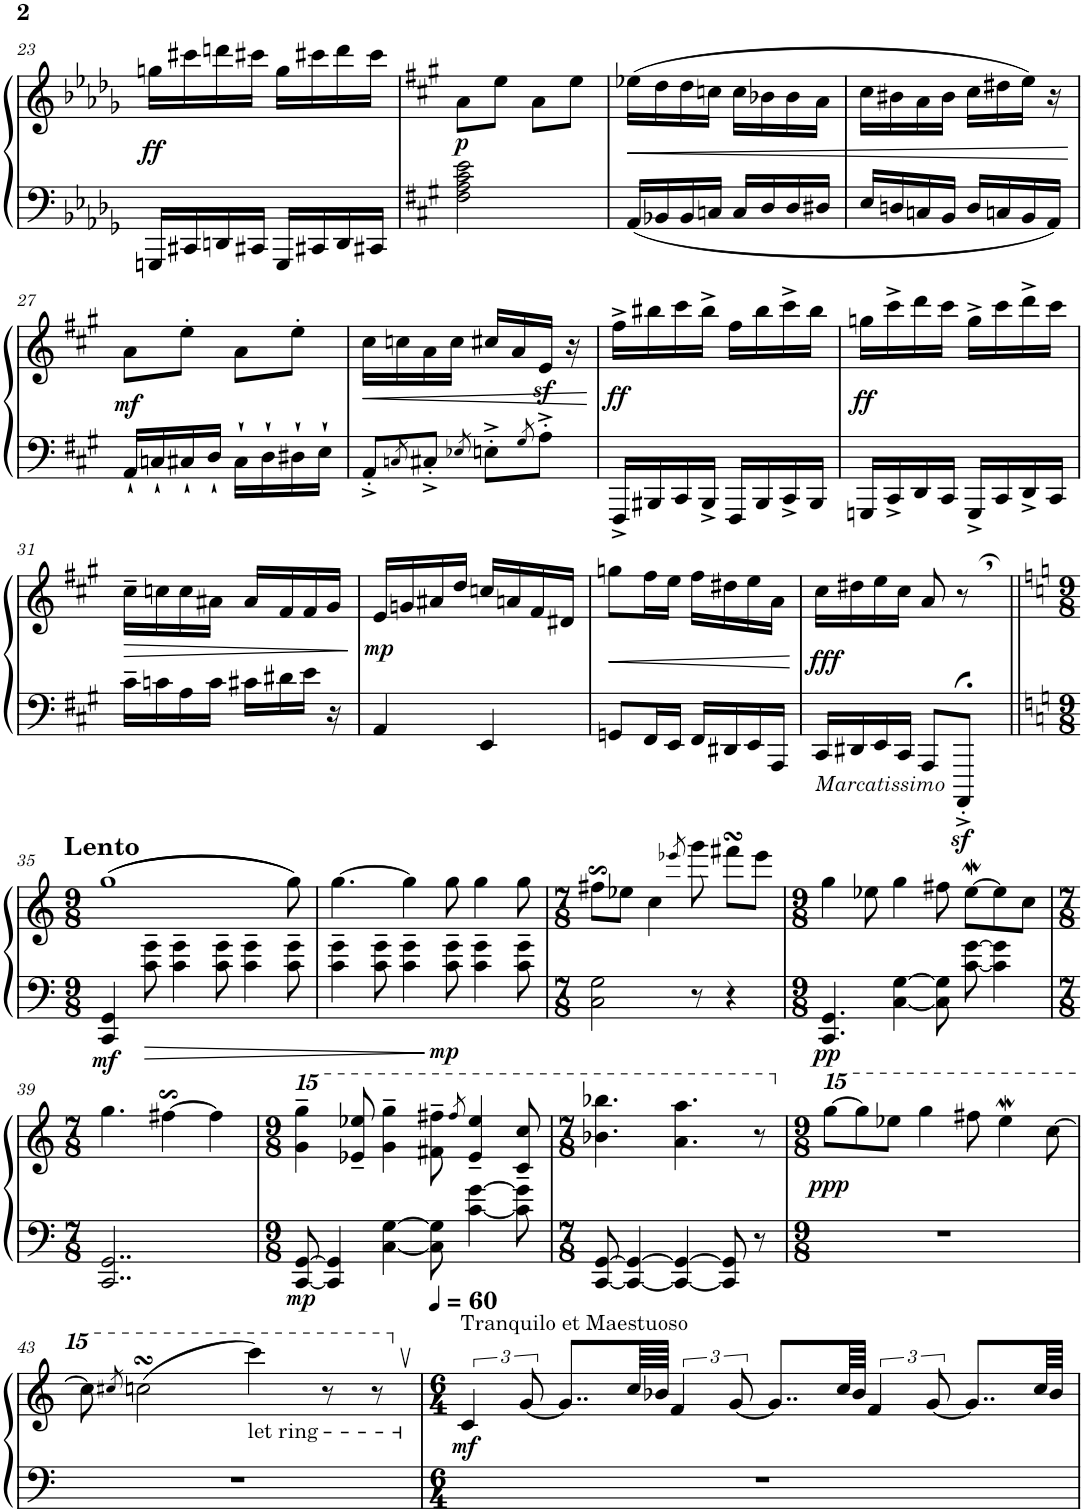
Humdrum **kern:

**kern	**kern	**dynam
*part1	*part1	*part1
*staff2	*staff1	*staff1/2
*I"Piano	*	*
*I'Pno.	*	*
!!LO:PB:g=z
*clefF4	*clefG2	*
*k[b-e-a-d-g-]	*k[b-e-a-d-g-]	*
*M2/4	*M2/4	*
=23	=23	=23
!	!	!LO:DY:b
16GGGn/LL	16ggn\LL	ff
16CC#X/	16ccc#X\	.
16DDn/	16dddn\	.
16CC#X/JJ	16ccc#X\JJ	.
16GGG/LL	16gg\LL	.
16CC#X/	16ccc#X\	.
16DD/	16ddd\	.
16CC#X/JJ	16ccc#\JJ	.
=24	=24	=24
*k[f#c#g#]	*k[f#c#g#]	*
!	!	!LO:DY:b
2F#\ 2A\ 2c#\ 2e\	8a\L	p
.	8ee\J	.
.	8a\L	.
.	8ee\J	.
=25	=25	=25
!	!	!LO:HP:b
16AA/LL	(16ee-X\LL	<
16BB-X/	16dd\	.
16BB-/	16dd\	.
16Cn/JJ	16ccn\JJ	.
16C/LL	16cc\LL	.
16D/	16b-X\	.
16D/	16b-\	.
16D#X/JJ	16a\JJ	.
=26	=26	=26
16E/LL	16cc#\LL	.
16Dn/	16b#X\	.
16Cn/	16a\	.
16BB/JJ	16b#\JJ	.
16D/LL	16cc#\LL	.
16Cn/	16dd#X\	.
16BB/	16ee\JJ)	.
16AA/JJ	16r	.
.	.	[
!!LO:LB:g=z
=27	=27	=27
!	!	!LO:DY:b
16AA`/LL	8a\L	mf
16Cn`/	.	.
16C#X`/	8ee'\J	.
16D`/JJ	.	.
16C#`\LL	8a\L	.
16D`\	.	.
16D#X`\	8ee'\J	.
16E`\JJ	.	.
=28	=28	=28
!	!	!LO:HP:b
8AA'^/L	16cc#\LL	<
.	16ccn\	.
8qCn/	.	.
8C#X'^/J	16a\	.
.	16cc\JJ	.
8qE-X/	.	.
8En'^\L	16cc#X/LL	.
.	16a/	.
8qG#/	.	.
8A'^\J	16ez</JJ	.
.	16r	.
.	.	[
=29	=29	=29
!	!	!LO:DY:b
16FFF#^/LL	16ff#^\LL	ff
16BBB#X/	16bb#X\	.
16CC#/	16ccc#\	.
16BBB#^/JJ	16bb#^\JJ	.
16FFF#/LL	16ff#\LL	.
16BBB#/	16bb#\	.
16CC#^/	16ccc#^\	.
16BBB#/JJ	16bb#\JJ	.
=30	=30	=30
!	!	!LO:DY:b
16GGGn/LL	16ggn\LL	ff
16CC#^/	16ccc#^\	.
16DD/	16ddd\	.
16CC#/JJ	16ccc#\JJ	.
16GGG^/LL	16gg^\LL	.
16CC#/	16ccc#\	.
16DD^/	16ddd^\	.
16CC#/JJ	16ccc#\JJ	.
!!LO:LB:g=z
=31	=31	=31
!	!	!LO:HP:b
16c#~\LL	16cc#~\LL	>
16cn\	16ccn\	.
16A\	16cc\	.
16c\JJ	16a#X\JJ	.
16c#X\LL	16a#/LL	.
16d#X\	16f#/	.
16e\JJ	16f#/	.
16r	16g#/JJ	.
.	.	]
=32	=32	=32
!	!	!LO:DY:b
4AA/	16e/LL	mp
.	16gn/	.
.	16a#X/	.
.	16dd/JJ	.
4EE/	16ccn/LL	.
.	16an/	.
.	16f#/	.
.	16d#X/JJ	.
=33	=33	=33
!	!	!LO:HP:b
8GGn/L	8ggn\L	<
16FF#/L	16ff#\L	.
16EE/JJ	16ee\JJ	.
16FF#/LL	16ff#\LL	.
16DD#X/	16dd#X\	.
16EE/	16ee\	.
16AAA/JJ	16a\JJ	.
.	.	[
=34	=34	=34
!LO:TX:b:i:t=Marcatissimo	!	!
!	!	!LO:DY:b
16CC#/LL	16cc#\LL	fff
16DD#X/	16dd#X\	.
16EE/	16ee\	.
16CC#/JJ	16cc#\JJ	.
8AAA/L	8a/	.
8AAAAz<;<'^/J	8r	.
!!LO:LB:g=z
=35||	=35||	=35||
*k[]	*k[]	*
*M9/8	*M9/8	*
!	!LO:TX:a:B:t=Lento	!
!	!	!LO:DY:b=2
4CC/ 4GG/	((1gg	mf
8c\~ 8g\~	.	.
4c\~ 4g\~	.	.
8c\~ 8g\~	.	.
4c\~ 4g\~	.	.
8c\~ 8g\~	8gg\))	.
=36	=36	=36
4c\~ 4g\~	[4.gg\	.
8c\~ 8g\~	.	.
4c\~ 4g\~	4gg\]	.
!	!	!LO:DY:b=2
8c\~ 8g\~	8gg\	mp
4c\~ 4g\~	4gg\	.
8c\~ 8g\~	8gg\	.
=37	=37	=37
*M7/8	*M7/8	*
2C\ 2G\	8ff#Xs$sS\L	.
.	8ee-X\J	.
.	4cc\	.
.	8qeee-X/	.
8r	8ggg\	.
4r	8fff#XsSsS\L	.
.	8eee-\J	.
=38	=38	=38
*M9/8	*M9/8	*
!	!	!LO:DY:b=2
4.CC/ 4.GG/	4gg\	pp
.	8ee-X\	.
[4C\ [4G\	4gg\	.
8C\] 8G\]	8ff#X\	.
[8c\ [8g\	[8ee-w\L	.
4c\] 4g\]	8ee-\]	.
.	8cc\J	.
!!LO:LB:g=z
=39	=39	=39
*M7/8	*M7/8	*
2..CC/ 2..GG/	4.gg\	.
.	[4ff#Xs$sS\	.
.	4ff#\]	.
=40	=40	=40
*M9/8	*M9/8	*
*	*15ma	*
!	!	!LO:DY:b=2
[8CC/ [8GG/	4ggg\~ 4gggg\~	mp
4CC/] 4GG/]	.	.
.	8eee-X/~ 8eeee-X/~	.
[4C\ [4G\	4ggg\~ 4gggg\~	.
8C\] 8G\]	8fff#X\~ 8ffff#X\~	.
.	8qffff#/	.
[4c\ [4g\	4eee-/~ 4eeee-/~	.
8c\] 8g\]	8ccc/~ 8cccc/~	.
=41	=41	=41
*M7/8	*M7/8	*
[8CC/ [8GG/	4.bbb-X\ 4.bbbb-X\	.
4CC/_ 4GG/_	.	.
4CC/_ 4GG/_	4.aaa\ 4.aaaa\	.
8CC/] 8GG/]	.	.
8r	8r	.
=42	=42	=42
*M9/8	*M9/8	*
*	*X15ma	*
*	*15ma	*
!	!	!LO:DY:b
8%9r	[8gggg\L	ppp
.	8gggg\]	.
.	8eeee-X\J	.
.	4gggg\	.
.	8ffff#X\	.
.	4eeee-w\	.
.	[8cccc\	.
!!LO:LB:g=z
=43	=43	=43
8%9r	8cccc\]	.
.	8qcccc#X/	.
.	(2ccccnsSSs\	.
!	!LO:TX:b:t=let ring	!
.	4ccccc\)	.
.	8r	.
.	8r	.
=44	=44	=44
*M6/4	*M6/4	*
*	*X15ma	*
*	*MM60	*
!	!LO:TX:a:t=Tranquilo et Maestuoso	!
!	!	!LO:DY:b
1.r	6c/	mf
.	[12g/	.
.	8..g/L]	.
.	64cc/LLL	.
.	64b-X/JJJJ	.
.	6f/	.
.	[12g/	.
.	8..g/L]	.
.	64cc/LLL	.
.	64b-/JJJJ	.
.	6f/	.
.	[12g/	.
.	8..g/L]	.
.	64cc/LLL	.
.	64b-/JJJJ	.
=	=	=
*-	*-	*-
